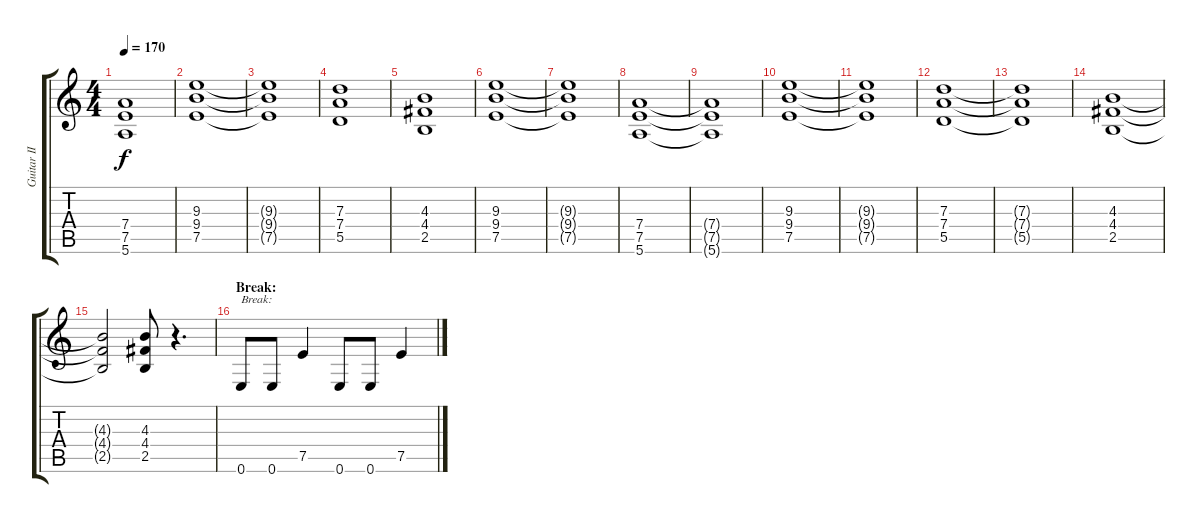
\track ("Guitar II" "Guitar II") {instrument distortionguitar}
\staff {score tabs}
\tuning (E4 B3 G3 D3 A2 E2) {hide}
\ts (4 4)
\tempo 170
\clef g2
\ks c
(7.4{t} 7.5{t} 5.6{t}).1{dy f} |
(9.3 9.4 7.5).1 |
(9.3{t} 9.4{t} 7.5{t}).1 |
(7.3 7.4 5.5).1 |
(4.3 4.4 2.5).1 |
(9.3 9.4 7.5).1 |
(9.3{t} 9.4{t} 7.5{t}).1 |
(7.4 7.5 5.6).1 |
(7.4{t} 7.5{t} 5.6{t}).1 |
(9.3 9.4 7.5).1 |
(9.3{t} 9.4{t} 7.5{t}).1 |
(7.3 7.4 5.5).1 |
(7.3{t} 7.4{t} 5.5{t}).1 |
(4.3 4.4 2.5).1 |
(4.3{t} 4.4{t} 2.5{t}).2 (4.3 4.4 2.5).8 r.4{d} |
\section ("" "Break:")
0.6.8{txt "Break:"} 0.6.8 7.5.4 0.6.8 0.6.8 7.5.4
